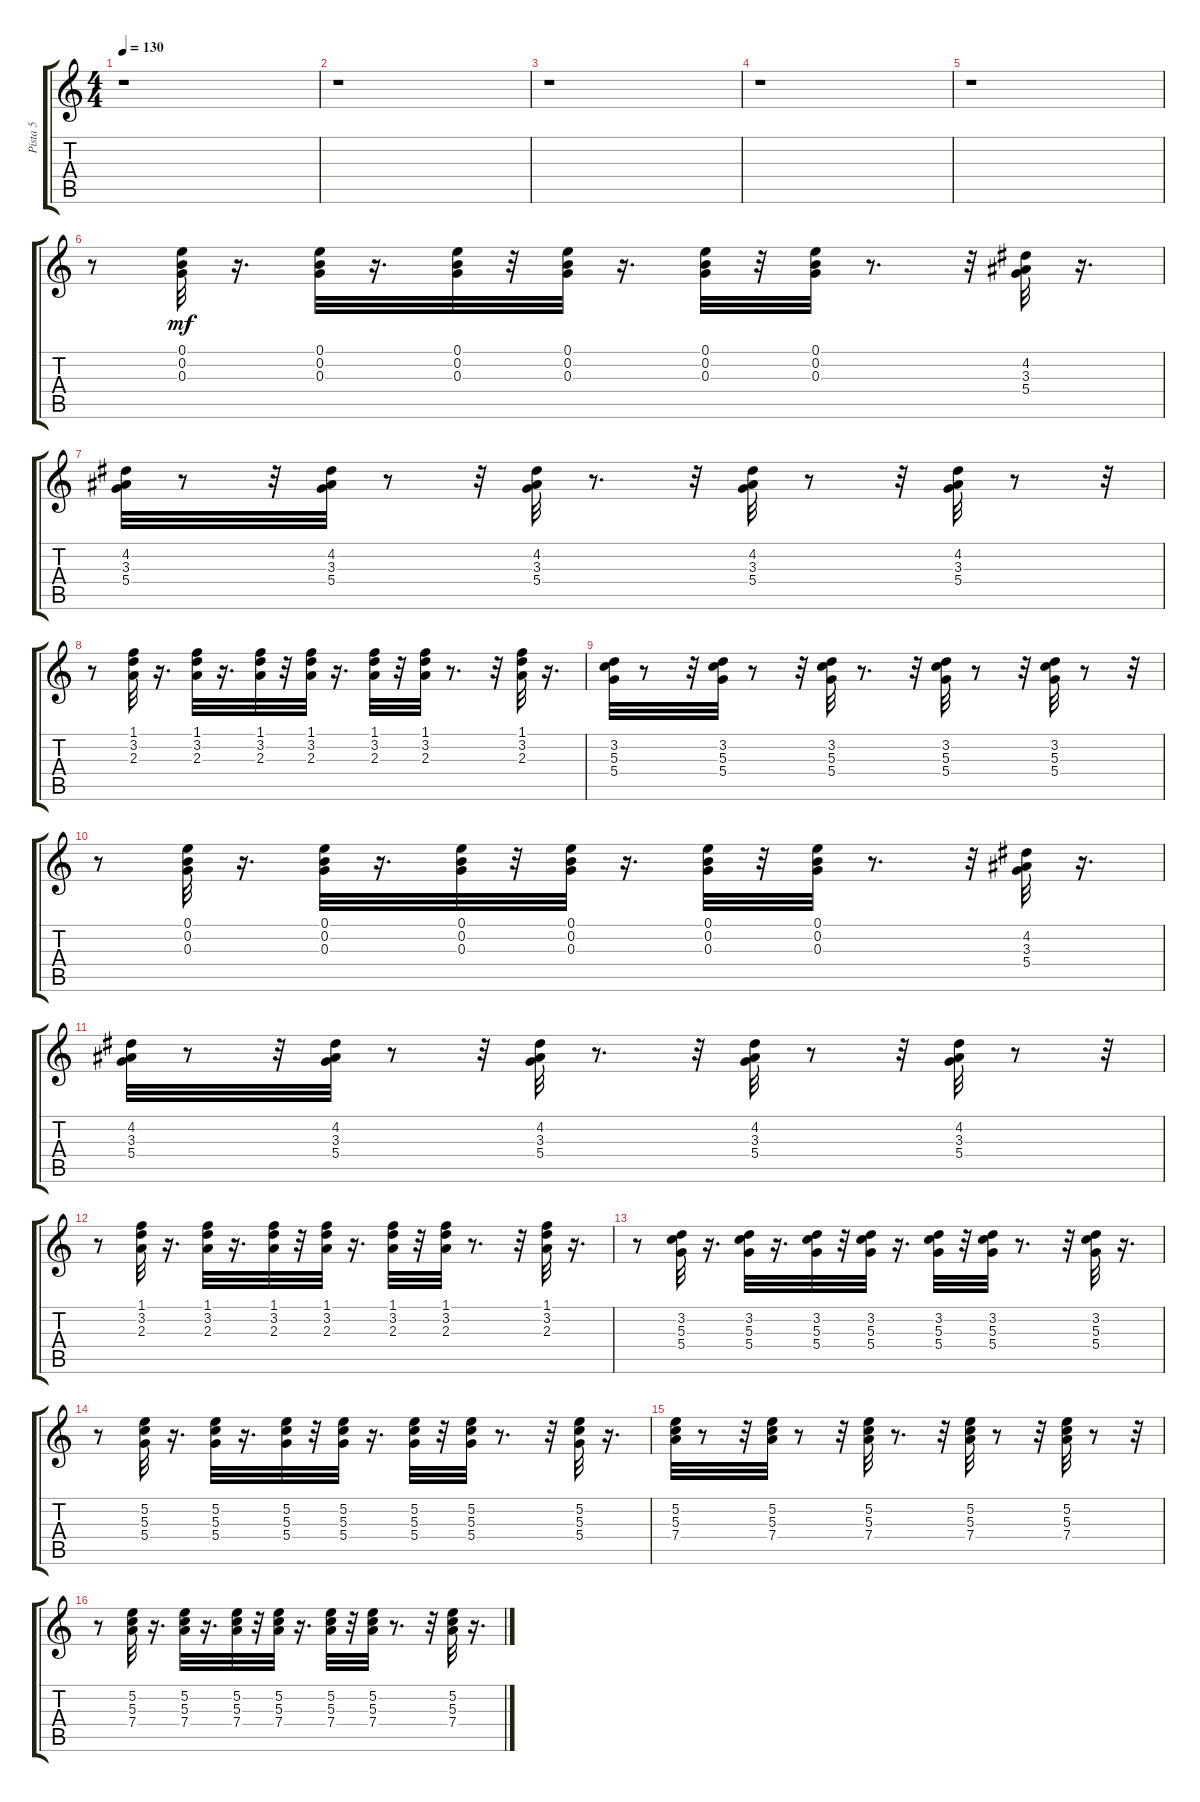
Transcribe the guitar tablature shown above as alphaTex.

\track ("Pista 5" "Pista 5") {instrument electricguitarmuted}
\staff {score tabs}
\tuning (E4 B3 G3 D3 A2 E2) {hide}
\ts (4 4)
\tempo 130
\clef g2
\ks c
r.1{dy mf instrument electricguitarmuted} |
r.1 |
r.1 |
r.1 |
r.1 |
r.8 (0.1 0.2 0.3).32 r.16{d} (0.1 0.2 0.3).32 r.16{d} (0.1 0.2 0.3).32 r.32 (0.1 0.2 0.3).32 r.16{d} (0.1 0.2 0.3).32 r.32 (0.1 0.2 0.3).32 r.8{d} r.32 (4.2 3.3 5.4).32 r.16{d} |
(4.2 3.3 5.4).32 r.8 r.32 (4.2 3.3 5.4).32 r.8 r.32 (4.2 3.3 5.4).32 r.8{d} r.32 (4.2 3.3 5.4).32 r.8 r.32 (4.2 3.3 5.4).32 r.8 r.32 |
r.8 (1.1 3.2 2.3).32 r.16{d} (1.1 3.2 2.3).32 r.16{d} (1.1 3.2 2.3).32 r.32 (1.1 3.2 2.3).32 r.16{d} (1.1 3.2 2.3).32 r.32 (1.1 3.2 2.3).32 r.8{d} r.32 (1.1 3.2 2.3).32 r.16{d} |
(3.2 5.3 5.4).32 r.8 r.32 (3.2 5.3 5.4).32 r.8 r.32 (3.2 5.3 5.4).32 r.8{d} r.32 (3.2 5.3 5.4).32 r.8 r.32 (3.2 5.3 5.4).32 r.8 r.32 |
r.8 (0.1 0.2 0.3).32 r.16{d} (0.1 0.2 0.3).32 r.16{d} (0.1 0.2 0.3).32 r.32 (0.1 0.2 0.3).32 r.16{d} (0.1 0.2 0.3).32 r.32 (0.1 0.2 0.3).32 r.8{d} r.32 (4.2 3.3 5.4).32 r.16{d} |
(4.2 3.3 5.4).32 r.8 r.32 (4.2 3.3 5.4).32 r.8 r.32 (4.2 3.3 5.4).32 r.8{d} r.32 (4.2 3.3 5.4).32 r.8 r.32 (4.2 3.3 5.4).32 r.8 r.32 |
r.8 (1.1 3.2 2.3).32 r.16{d} (1.1 3.2 2.3).32 r.16{d} (1.1 3.2 2.3).32 r.32 (1.1 3.2 2.3).32 r.16{d} (1.1 3.2 2.3).32 r.32 (1.1 3.2 2.3).32 r.8{d} r.32 (1.1 3.2 2.3).32 r.16{d} |
r.8 (3.2 5.3 5.4).32 r.16{d} (3.2 5.3 5.4).32 r.16{d} (3.2 5.3 5.4).32 r.32 (3.2 5.3 5.4).32 r.16{d} (3.2 5.3 5.4).32 r.32 (3.2 5.3 5.4).32 r.8{d} r.32 (3.2 5.3 5.4).32 r.16{d} |
r.8 (5.2 5.3 5.4).32 r.16{d} (5.2 5.3 5.4).32 r.16{d} (5.2 5.3 5.4).32 r.32 (5.2 5.3 5.4).32 r.16{d} (5.2 5.3 5.4).32 r.32 (5.2 5.3 5.4).32 r.8{d} r.32 (5.2 5.3 5.4).32 r.16{d} |
(5.2 5.3 7.4).32 r.8 r.32 (5.2 5.3 7.4).32 r.8 r.32 (5.2 5.3 7.4).32 r.8{d} r.32 (5.2 5.3 7.4).32 r.8 r.32 (5.2 5.3 7.4).32 r.8 r.32 |
r.8 (5.2 5.3 7.4).32 r.16{d} (5.2 5.3 7.4).32 r.16{d} (5.2 5.3 7.4).32 r.32 (5.2 5.3 7.4).32 r.16{d} (5.2 5.3 7.4).32 r.32 (5.2 5.3 7.4).32 r.8{d} r.32 (5.2 5.3 7.4).32 r.16{d}
